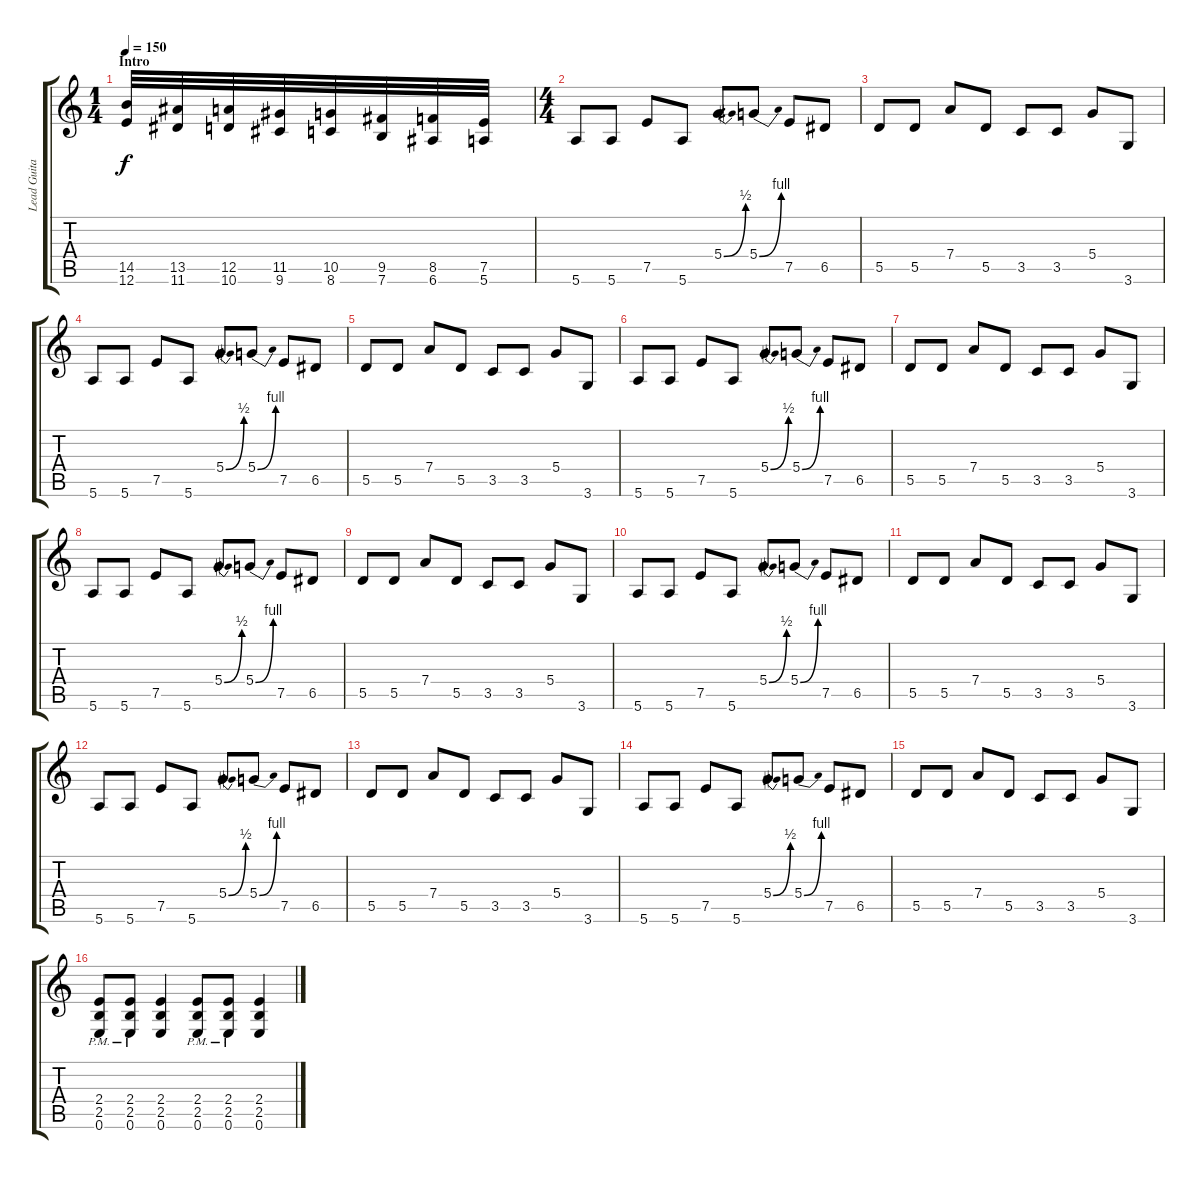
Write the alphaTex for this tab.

\track ("Lead Guitar" "Lead Guita") {instrument distortionguitar}
\staff {score tabs}
\tuning (E4 B3 G3 D3 A2 E2) {hide}
\ts (1 4)
\section ("" "Intro")
\tempo 150
\clef g2
\ks c
(14.5 12.6).32{dy f instrument electricguitarmuted} (13.5 11.6).32 (12.5 10.6).32 (11.5 9.6).32 (10.5 8.6).32 (9.5 7.6).32 (8.5 6.6).32 (7.5 5.6).32 |
\ts (4 4)
5.6.8{instrument distortionguitar} 5.6.8 7.5.8 5.6.8 5.4{be (bend 0 0 60 2)}.8 5.4{be (bend 0 0 60 4)}.8 7.5.8 6.5.8 |
5.5.8 5.5.8 7.4.8 5.5.8 3.5.8 3.5.8 5.4.8 3.6.8 |
5.6.8 5.6.8 7.5.8 5.6.8 5.4{be (bend 0 0 60 2)}.8 5.4{be (bend 0 0 60 4)}.8 7.5.8 6.5.8 |
5.5.8 5.5.8 7.4.8 5.5.8 3.5.8 3.5.8 5.4.8 3.6.8 |
5.6.8 5.6.8 7.5.8 5.6.8 5.4{be (bend 0 0 60 2)}.8 5.4{be (bend 0 0 60 4)}.8 7.5.8 6.5.8 |
5.5.8 5.5.8 7.4.8 5.5.8 3.5.8 3.5.8 5.4.8 3.6.8 |
5.6.8 5.6.8 7.5.8 5.6.8 5.4{be (bend 0 0 60 2)}.8 5.4{be (bend 0 0 60 4)}.8 7.5.8 6.5.8 |
5.5.8 5.5.8 7.4.8 5.5.8 3.5.8 3.5.8 5.4.8 3.6.8 |
5.6.8 5.6.8 7.5.8 5.6.8 5.4{be (bend 0 0 60 2)}.8 5.4{be (bend 0 0 60 4)}.8 7.5.8 6.5.8 |
5.5.8 5.5.8 7.4.8 5.5.8 3.5.8 3.5.8 5.4.8 3.6.8 |
5.6.8 5.6.8 7.5.8 5.6.8 5.4{be (bend 0 0 60 2)}.8 5.4{be (bend 0 0 60 4)}.8 7.5.8 6.5.8 |
5.5.8 5.5.8 7.4.8 5.5.8 3.5.8 3.5.8 5.4.8 3.6.8 |
5.6.8 5.6.8 7.5.8 5.6.8 5.4{be (bend 0 0 60 2)}.8 5.4{be (bend 0 0 60 4)}.8 7.5.8 6.5.8 |
5.5.8 5.5.8 7.4.8 5.5.8 3.5.8 3.5.8 5.4.8 3.6.8 |
(2.4{pm} 2.5{pm} 0.6{pm}).8 (2.4{pm} 2.5{pm} 0.6{pm}).8 (2.4 2.5 0.6).4 (2.4{pm} 2.5{pm} 0.6{pm}).8 (2.4{pm} 2.5{pm} 0.6{pm}).8 (2.4 2.5 0.6).4
